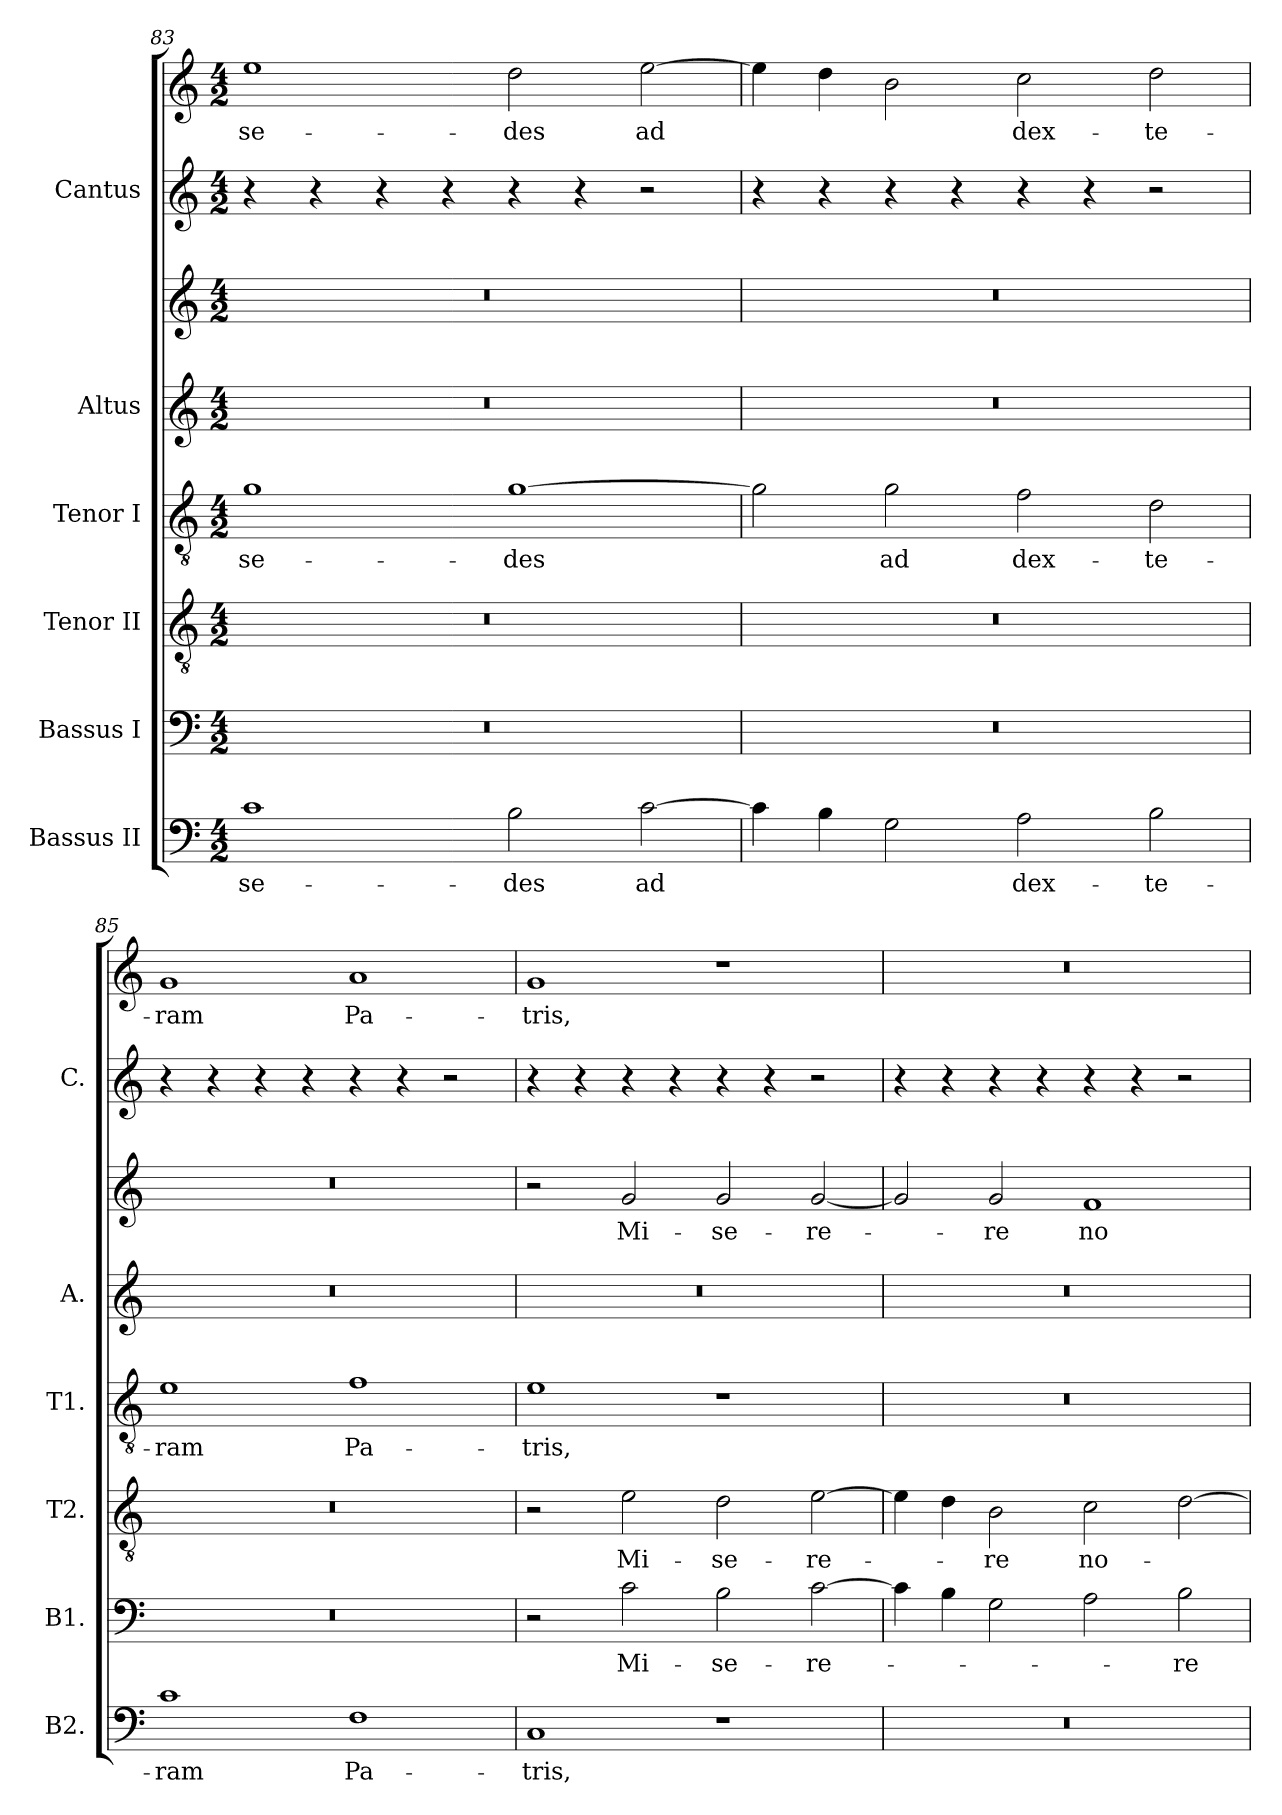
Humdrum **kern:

**kern	**text	**kern	**text	**kern	**text	**kern	**text	**kern	**kern	**text	**kern	**kern	**text
*part6	*part6	*part5	*part5	*part4	*part4	*part3	*part3	*part2	*part2	*part2	*part1	*part1	*part1
*staff8	*staff8	*staff7	*staff7	*staff6	*staff6	*staff5	*staff5	*staff4	*staff3	*staff3	*staff2	*staff1	*staff1
*I"Bassus II	*	*I"Bassus I	*	*I"Tenor II	*	*I"Tenor I	*	*I"Altus	*	*	*I"Cantus	*	*
*I'B2.	*	*I'B1.	*	*I'T2.	*	*I'T1.	*	*I'A.	*	*	*I'C.	*	*
*clefF4	*	*clefF4	*	*clefGv2	*	*clefGv2	*	*clefG2	*clefG2	*	*clefG2	*clefG2	*
*	*	*	*	*ITrd7c12	*	*ITrd7c12	*	*	*	*	*	*	*
*k[]	*	*k[]	*	*k[]	*	*k[]	*	*k[]	*k[]	*	*k[]	*k[]	*
*C:	*	*C:	*	*C:	*	*C:	*	*C:	*C:	*	*C:	*C:	*
*M4/2	*	*M4/2	*	*M4/2	*	*M4/2	*	*M4/2	*M4/2	*	*M4/2	*M4/2	*
=83	=83	=83	=83	=83	=83	=83	=83	=83	=83	=83	=83	=83	=83
!	!LO:LY:b:color=#000000	!LO:N:vis=1	!	!LO:N:vis=1	!	!	!	!	!	!	!	!	!
!	!	!	!	!	!	!	!LO:LY:b:color=#000000	!LO:N:vis=1	!LO:N:vis=1	!	!	!	!
!	!	!	!	!	!	!	!	!	!	!	!	!	!LO:LY:b:color=#000000
1ci	se-	0r	.	0r	.	1Gi	se-	0r	0r	.	4r	1eei	se-
.	.	.	.	.	.	.	.	.	.	.	4r	.	.
.	.	.	.	.	.	.	.	.	.	.	4r	.	.
.	.	.	.	.	.	.	.	.	.	.	4r	.	.
!	!LO:LY:b:color=#000000	!	!	!	!	!	!	!	!	!	!	!	!
!	!	!	!	!	!	!	!LO:LY:b:color=#000000	!	!	!	!	!	!
!	!	!	!	!	!	!	!	!	!	!	!	!	!LO:LY:b:color=#000000
2Bi\	-des	.	.	.	.	[1Gi	-des	.	.	.	4r	2ddi\	-des
.	.	.	.	.	.	.	.	.	.	.	4r	.	.
!	!LO:LY:b:color=#000000	!	!	!	!	!	!	!	!	!	!	!	!
!	!	!	!	!	!	!	!	!	!	!	!	!	!LO:LY:b:color=#000000
[2ci\	ad	.	.	.	.	.	.	.	.	.	2r	[2eei\	ad
=84	=84	=84	=84	=84	=84	=84	=84	=84	=84	=84	=84	=84	=84
!	!	!LO:N:vis=1	!	!LO:N:vis=1	!	!	!	!LO:N:vis=1	!LO:N:vis=1	!	!	!	!
4ci\]	.	0r	.	0r	.	2Gi\]	.	0r	0r	.	4r	4eei\]	.
4Bi\	.	.	.	.	.	.	.	.	.	.	4r	4ddi\	.
!	!	!	!	!	!	!	!LO:LY:b:color=#000000	!	!	!	!	!	!
2Gi\	.	.	.	.	.	2Gi\	ad	.	.	.	4r	2bi\	.
.	.	.	.	.	.	.	.	.	.	.	4r	.	.
!	!LO:LY:b:color=#000000	!	!	!	!	!	!	!	!	!	!	!	!
!	!	!	!	!	!	!	!LO:LY:b:color=#000000	!	!	!	!	!	!
!	!	!	!	!	!	!	!	!	!	!	!	!	!LO:LY:b:color=#000000
2Ai\	dex-	.	.	.	.	2Fi\	dex-	.	.	.	4r	2cci\	dex-
.	.	.	.	.	.	.	.	.	.	.	4r	.	.
!	!LO:LY:b:color=#000000	!	!	!	!	!	!	!	!	!	!	!	!
!	!	!	!	!	!	!	!LO:LY:b:color=#000000	!	!	!	!	!	!
!	!	!	!	!	!	!	!	!	!	!	!	!	!LO:LY:b:color=#000000
2Bi\	-te-	.	.	.	.	2Di\	-te-	.	.	.	2r	2ddi\	-te-
=85	=85	=85	=85	=85	=85	=85	=85	=85	=85	=85	=85	=85	=85
!	!LO:LY:b:color=#000000	!LO:N:vis=1	!	!LO:N:vis=1	!	!	!	!	!	!	!	!	!
!	!	!	!	!	!	!	!LO:LY:b:color=#000000	!LO:N:vis=1	!LO:N:vis=1	!	!	!	!
!	!	!	!	!	!	!	!	!	!	!	!	!	!LO:LY:b:color=#000000
1ci	-ram	0r	.	0r	.	1Ei	-ram	0r	0r	.	4r	1gi	-ram
.	.	.	.	.	.	.	.	.	.	.	4r	.	.
.	.	.	.	.	.	.	.	.	.	.	4r	.	.
.	.	.	.	.	.	.	.	.	.	.	4r	.	.
!	!LO:LY:b:color=#000000	!	!	!	!	!	!	!	!	!	!	!	!
!	!	!	!	!	!	!	!LO:LY:b:color=#000000	!	!	!	!	!	!
!	!	!	!	!	!	!	!	!	!	!	!	!	!LO:LY:b:color=#000000
1Fi	Pa-	.	.	.	.	1Fi	Pa-	.	.	.	4r	1ai	Pa-
.	.	.	.	.	.	.	.	.	.	.	4r	.	.
.	.	.	.	.	.	.	.	.	.	.	2r	.	.
=86	=86	=86	=86	=86	=86	=86	=86	=86	=86	=86	=86	=86	=86
!	!LO:LY:b:color=#000000	!	!	!	!	!	!	!	!	!	!	!	!
!	!	!	!	!	!	!	!LO:LY:b:color=#000000	!LO:N:vis=1	!	!	!	!	!
!	!	!	!	!	!	!	!	!	!	!	!	!	!LO:LY:b:color=#000000
1Ci	-tris,	2r	.	2r	.	1Ei	-tris,	0r	2r	.	4r	1gi	-tris,
.	.	.	.	.	.	.	.	.	.	.	4r	.	.
!	!	!	!LO:LY:b:color=#000000	!	!	!	!	!	!	!	!	!	!
!	!	!	!	!	!LO:LY:b:color=#000000	!	!	!	!	!	!	!	!
!	!	!	!	!	!	!	!	!	!	!LO:LY:b:color=#000000	!	!	!
.	.	2ci\	Mi-	2Ei\	Mi-	.	.	.	2gi/	Mi-	4r	.	.
.	.	.	.	.	.	.	.	.	.	.	4r	.	.
!	!	!	!LO:LY:b:color=#000000	!	!	!	!	!	!	!	!	!	!
!	!	!	!	!	!LO:LY:b:color=#000000	!	!	!	!	!	!	!	!
!	!	!	!	!	!	!	!	!	!	!LO:LY:b:color=#000000	!	!	!
1r	.	2Bi\	-se-	2Di\	-se-	1r	.	.	2gi/	-se-	4r	1r	.
.	.	.	.	.	.	.	.	.	.	.	4r	.	.
!	!	!	!LO:LY:b:color=#000000	!	!	!	!	!	!	!	!	!	!
!	!	!	!	!	!LO:LY:b:color=#000000	!	!	!	!	!	!	!	!
!	!	!	!	!	!	!	!	!	!	!LO:LY:b:color=#000000	!	!	!
.	.	[2ci\	-re-	[2Ei\	-re-	.	.	.	[2gi/	-re-	2r	.	.
!!LO:LB:g=z
=87	=87	=87	=87	=87	=87	=87	=87	=87	=87	=87	=87	=87	=87
!LO:N:vis=1	!	!	!	!	!	!LO:N:vis=1	!	!LO:N:vis=1	!	!	!	!LO:N:vis=1	!
0r	.	4ci\]	.	4Ei\]	.	0r	.	0r	2gi/]	.	4r	0r	.
.	.	4Bi\	.	4Di\	.	.	.	.	.	.	4r	.	.
!	!	!	!	!	!LO:LY:b:color=#000000	!	!	!	!	!	!	!	!
!	!	!	!	!	!	!	!	!	!	!LO:LY:b:color=#000000	!	!	!
.	.	2Gi\	.	2BBi\	-re	.	.	.	2gi/	-re	4r	.	.
.	.	.	.	.	.	.	.	.	.	.	4r	.	.
!	!	!	!	!	!LO:LY:b:color=#000000	!	!	!	!	!	!	!	!
!	!	!	!	!	!	!	!	!	!	!LO:LY:b:color=#000000	!	!	!
.	.	2Ai\	.	2Ci\	no-	.	.	.	1fi	no-	4r	.	.
.	.	.	.	.	.	.	.	.	.	.	4r	.	.
!	!	!	!LO:LY:b:color=#000000	!	!	!	!	!	!	!	!	!	!
.	.	2Bi\	-re	[2Di\	.	.	.	.	.	.	2r	.	.
=	=	=	=	=	=	=	=	=	=	=	=	=	=
*-	*-	*-	*-	*-	*-	*-	*-	*-	*-	*-	*-	*-	*-
